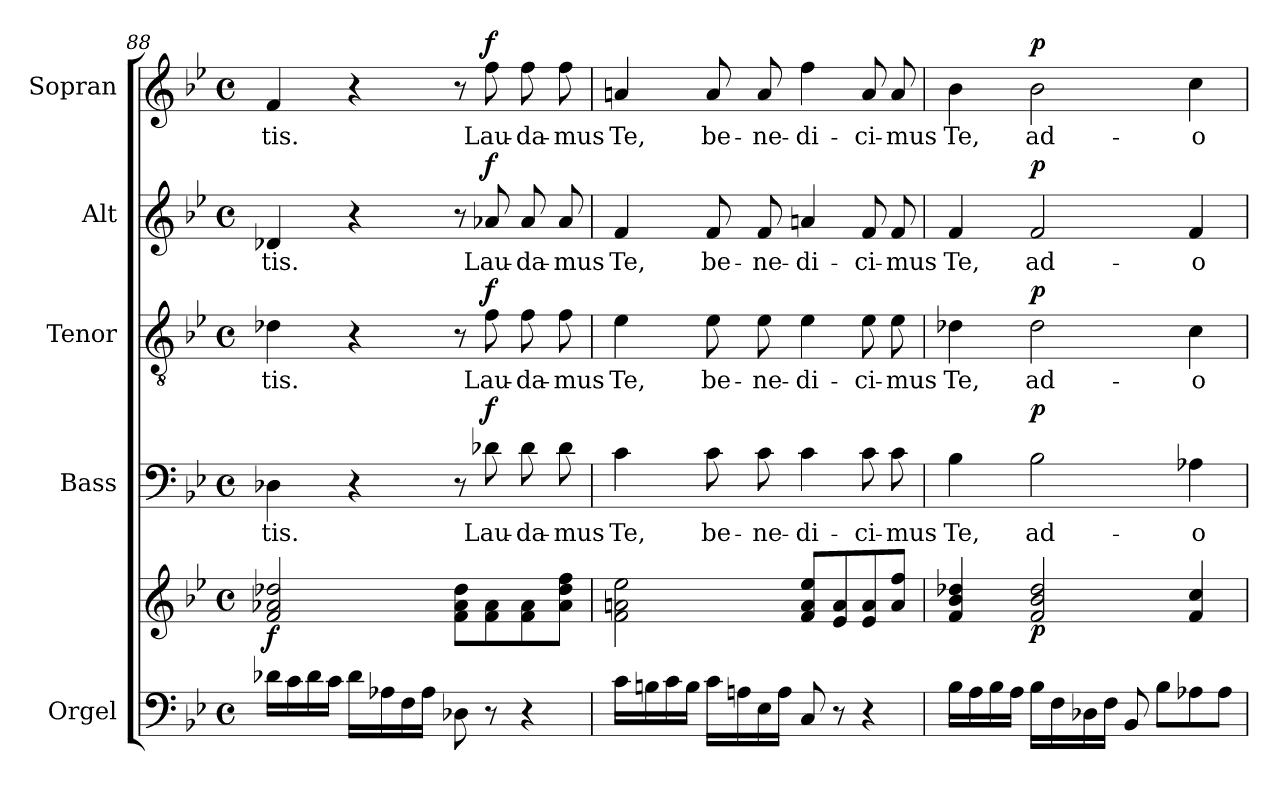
**kern	**kern	**dynam	**kern	**text	**dynam	**kern	**text	**dynam	**kern	**text	**dynam	**kern	**text	**dynam
*part5	*part5	*part5	*part4	*part4	*part4	*part3	*part3	*part3	*part2	*part2	*part2	*part1	*part1	*part1
*staff6	*staff5	*staff5/6	*staff4	*staff4	*staff4	*staff3	*staff3	*staff3	*staff2	*staff2	*staff2	*staff1	*staff1	*staff1
*I"Orgel	*	*	*I"Bass	*	*	*I"Tenor	*	*	*I"Alt	*	*	*I"Sopran	*	*
*I'Org.	*	*	*I'B.	*	*	*I'T.	*	*	*I'A.	*	*	*I'S.	*	*
*clefF4	*clefG2	*	*clefF4	*	*	*clefGv2	*	*	*clefG2	*	*	*clefG2	*	*
*k[b-e-]	*k[b-e-]	*	*k[b-e-]	*	*	*k[b-e-]	*	*	*k[b-e-]	*	*	*k[b-e-]	*	*
*B-:	*B-:	*	*B-:	*	*	*B-:	*	*	*B-:	*	*	*B-:	*	*
*M4/4	*M4/4	*	*M4/4	*	*	*M4/4	*	*	*M4/4	*	*	*M4/4	*	*
*met(c)	*met(c)	*	*met(c)	*	*	*met(c)	*	*	*met(c)	*	*	*met(c)	*	*
=88	=88	=88	=88	=88	=88	=88	=88	=88	=88	=88	=88	=88	=88	=88
!	!	!LO:DY:b	!	!LO:LY:b	!	!	!LO:LY:b	!	!	!LO:LY:b	!	!	!LO:LY:b	!
16d-X\LL	2f/ 2a-X/ 2dd-X/	f	4D-X\	-tis.	.	4d-X\	-tis.	.	4d-X/	-tis.	.	4f/	-tis.	.
16c\	.	.	.	.	.	.	.	.	.	.	.	.	.	.
16d-\	.	.	.	.	.	.	.	.	.	.	.	.	.	.
16c\JJ	.	.	.	.	.	.	.	.	.	.	.	.	.	.
16d-\LL	.	.	4r	.	.	4r	.	.	4r	.	.	4r	.	.
16A-X\	.	.	.	.	.	.	.	.	.	.	.	.	.	.
16F\	.	.	.	.	.	.	.	.	.	.	.	.	.	.
16A-\JJ	.	.	.	.	.	.	.	.	.	.	.	.	.	.
8D-X\	8f\ 8a-\ 8dd-\L	.	8r	.	.	8r	.	.	8r	.	.	8r	.	.
!	!	!	!	!LO:LY:b	!LO:DY:a	!	!LO:LY:b	!LO:DY:a	!	!LO:LY:b	!LO:DY:a	!	!LO:LY:b	!LO:DY:a
8r	8f\ 8a-\	.	8d-X\	Lau-	f	8f\	Lau-	f	8a-X/	Lau-	f	8ff\	Lau-	f
!	!	!	!	!LO:LY:b	!	!	!LO:LY:b	!	!	!LO:LY:b	!	!	!LO:LY:b	!
4r	8f\ 8a-\	.	8d-\	-da-	.	8f\	-da-	.	8a-/	-da-	.	8ff\	-da-	.
!	!	!	!	!LO:LY:b	!	!	!LO:LY:b	!	!	!LO:LY:b	!	!	!LO:LY:b	!
.	8a-\ 8dd-\ 8ff\J	.	8d-\	-mus	.	8f\	-mus	.	8a-/	-mus	.	8ff\	-mus	.
=89	=89	=89	=89	=89	=89	=89	=89	=89	=89	=89	=89	=89	=89	=89
!	!	!	!	!LO:LY:b	!	!	!LO:LY:b	!	!	!LO:LY:b	!	!	!LO:LY:b	!
16c\LL	2f\ 2an\ 2ee-\	.	4c\	Te,	.	4e-\	Te,	.	4f/	Te,	.	4an/	Te,	.
16Bn\	.	.	.	.	.	.	.	.	.	.	.	.	.	.
16c\	.	.	.	.	.	.	.	.	.	.	.	.	.	.
16B\JJ	.	.	.	.	.	.	.	.	.	.	.	.	.	.
!	!	!	!	!LO:LY:b	!	!	!LO:LY:b	!	!	!LO:LY:b	!	!	!LO:LY:b	!
16c\LL	.	.	8c\	be-	.	8e-\	be-	.	8f/	be-	.	8a/	be-	.
16An\	.	.	.	.	.	.	.	.	.	.	.	.	.	.
!	!	!	!	!LO:LY:b	!	!	!LO:LY:b	!	!	!LO:LY:b	!	!	!LO:LY:b	!
16E-\	.	.	8c\	-ne-	.	8e-\	-ne-	.	8f/	-ne-	.	8a/	-ne-	.
16A\JJ	.	.	.	.	.	.	.	.	.	.	.	.	.	.
!	!	!	!	!LO:LY:b	!	!	!LO:LY:b	!	!	!LO:LY:b	!	!	!LO:LY:b	!
8C/	8f/ 8a/ 8ee-/L	.	4c\	-di-	.	4e-\	-di-	.	4an/	-di-	.	4ff\	-di-	.
8r	8e-/ 8a/	.	.	.	.	.	.	.	.	.	.	.	.	.
!	!	!	!	!LO:LY:b	!	!	!LO:LY:b	!	!	!LO:LY:b	!	!	!LO:LY:b	!
4r	8e-/ 8a/	.	8c\	-ci-	.	8e-\	-ci-	.	8f/	-ci-	.	8a/	-ci-	.
!	!	!	!	!LO:LY:b	!	!	!LO:LY:b	!	!	!LO:LY:b	!	!	!LO:LY:b	!
.	8a/ 8ff/J	.	8c\	-mus	.	8e-\	-mus	.	8f/	-mus	.	8a/	-mus	.
!!LO:PB:g=z
=90	=90	=90	=90	=90	=90	=90	=90	=90	=90	=90	=90	=90	=90	=90
!	!	!	!	!LO:LY:b	!	!	!LO:LY:b	!	!	!LO:LY:b	!	!	!LO:LY:b	!
16B-\LL	4f/ 4b-/ 4dd-X/	.	4B-\	Te,	.	4d-X\	Te,	.	4f/	Te,	.	4b-\	Te,	.
16A\	.	.	.	.	.	.	.	.	.	.	.	.	.	.
16B-\	.	.	.	.	.	.	.	.	.	.	.	.	.	.
16A\JJ	.	.	.	.	.	.	.	.	.	.	.	.	.	.
!	!	!LO:DY:b	!	!LO:LY:b	!LO:DY:a	!	!LO:LY:b	!LO:DY:a	!	!LO:LY:b	!LO:DY:a	!	!LO:LY:b	!LO:DY:a
16B-\LL	2f/ 2b-/ 2dd-/	p	2B-\	ad-	p	2d-\	ad-	p	2f/	ad-	p	2b-\	ad-	p
16F\	.	.	.	.	.	.	.	.	.	.	.	.	.	.
16D-X\	.	.	.	.	.	.	.	.	.	.	.	.	.	.
16F\JJ	.	.	.	.	.	.	.	.	.	.	.	.	.	.
8BB-/	.	.	.	.	.	.	.	.	.	.	.	.	.	.
8B-\L	.	.	.	.	.	.	.	.	.	.	.	.	.	.
!	!	!	!	!LO:LY:b	!	!	!LO:LY:b	!	!	!LO:LY:b	!	!	!LO:LY:b	!
8A-X\	4f/ 4cc/	.	4A-X\	-o-	.	4c\	-o-	.	4f/	-o-	.	4cc\	-o-	.
8A-\J	.	.	.	.	.	.	.	.	.	.	.	.	.	.
=	=	=	=	=	=	=	=	=	=	=	=	=	=	=
*-	*-	*-	*-	*-	*-	*-	*-	*-	*-	*-	*-	*-	*-	*-
